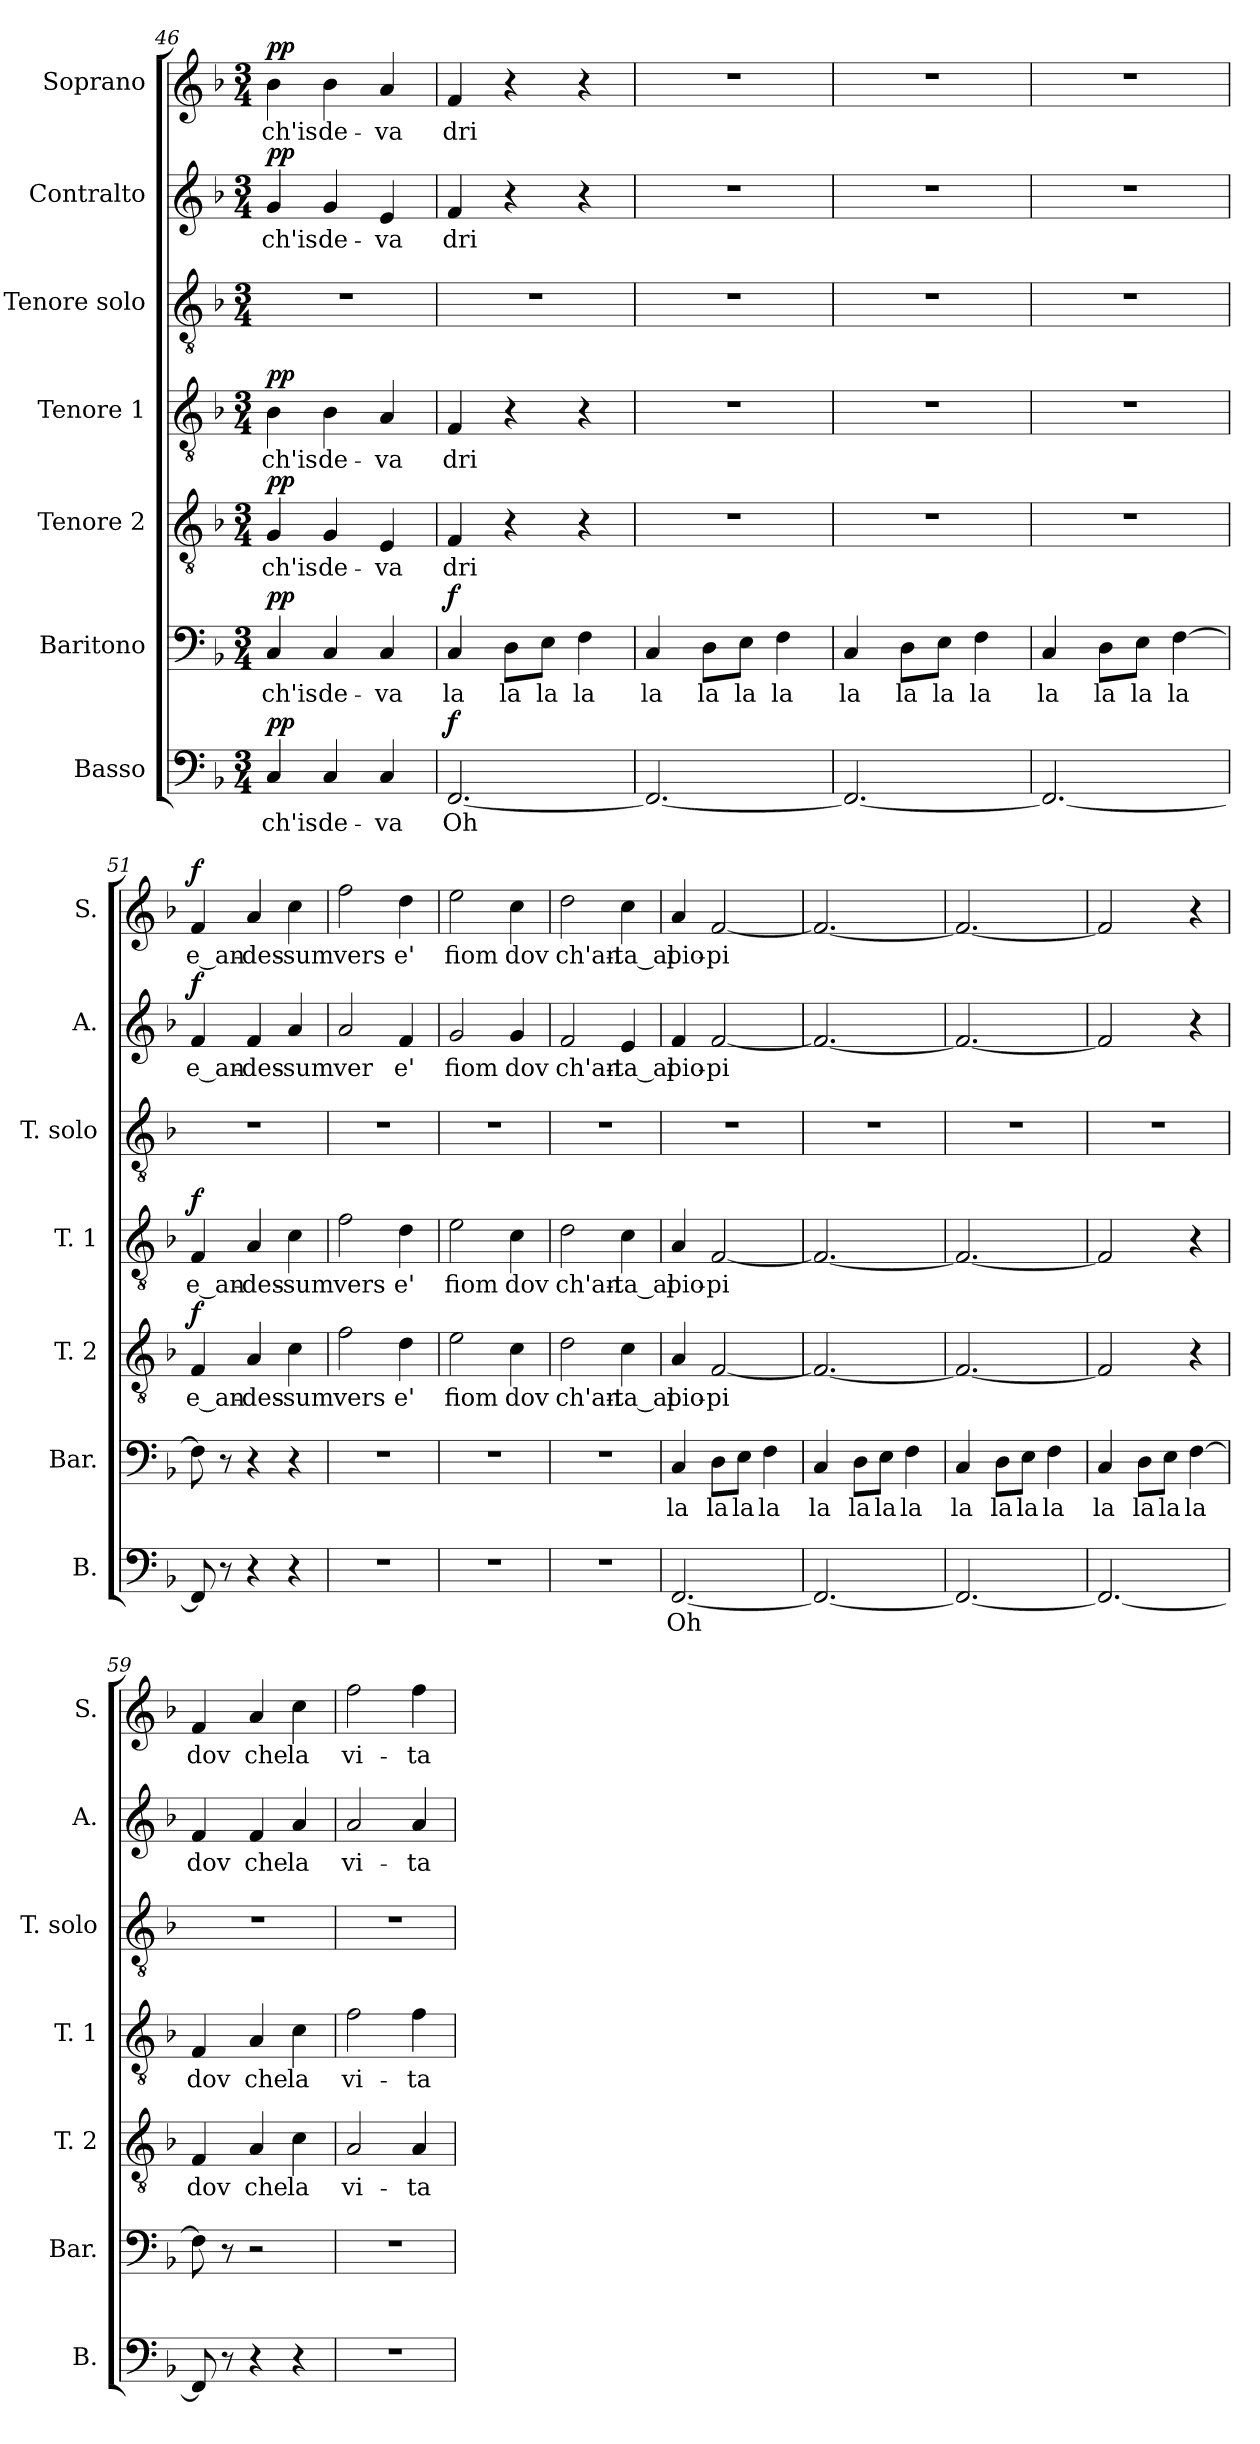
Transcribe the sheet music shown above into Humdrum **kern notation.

**kern	**text	**dynam	**kern	**text	**dynam	**kern	**text	**dynam	**kern	**text	**dynam	**kern	**kern	**text	**dynam	**kern	**text	**dynam
*part7	*part7	*part7	*part6	*part6	*part6	*part5	*part5	*part5	*part4	*part4	*part4	*part3	*part2	*part2	*part2	*part1	*part1	*part1
*staff7	*staff7	*staff7	*staff6	*staff6	*staff6	*staff5	*staff5	*staff5	*staff4	*staff4	*staff4	*staff3	*staff2	*staff2	*staff2	*staff1	*staff1	*staff1
*I"Basso	*	*	*I"Baritono	*	*	*I"Tenore 2	*	*	*I"Tenore 1	*	*	*I"Tenore solo	*I"Contralto	*	*	*I"Soprano	*	*
*I'B.	*	*	*I'Bar.	*	*	*I'T. 2	*	*	*I'T. 1	*	*	*I'T. solo	*I'A.	*	*	*I'S.	*	*
*clefF4	*	*	*clefF4	*	*	*clefGv2	*	*	*clefGv2	*	*	*clefGv2	*clefG2	*	*	*clefG2	*	*
*k[b-]	*	*	*k[b-]	*	*	*k[b-]	*	*	*k[b-]	*	*	*k[b-]	*k[b-]	*	*	*k[b-]	*	*
*M3/4	*	*	*M3/4	*	*	*M3/4	*	*	*M3/4	*	*	*M3/4	*M3/4	*	*	*M3/4	*	*
=46	=46	=46	=46	=46	=46	=46	=46	=46	=46	=46	=46	=46	=46	=46	=46	=46	=46	=46
!	!LO:LY:b	!LO:DY:a	!	!LO:LY:b	!LO:DY:a	!	!LO:LY:b	!LO:DY:a	!	!LO:LY:b	!LO:DY:a	!	!	!LO:LY:b	!LO:DY:a	!	!LO:LY:b	!LO:DY:a
4C/	ch'is	pp	4C/	ch'is	pp	4G/	ch'is	pp	4B-\	ch'is	pp	2.r	4g/	ch'is	pp	4b-\	ch'is	pp
!	!LO:LY:b	!	!	!LO:LY:b	!	!	!LO:LY:b	!	!	!LO:LY:b	!	!	!	!LO:LY:b	!	!	!LO:LY:b	!
4C/	de-	.	4C/	de-	.	4G/	de-	.	4B-\	de-	.	.	4g/	de-	.	4b-\	de-	.
!	!LO:LY:b	!	!	!LO:LY:b	!	!	!LO:LY:b	!	!	!LO:LY:b	!	!	!	!LO:LY:b	!	!	!LO:LY:b	!
4C/	-va	.	4C/	-va	.	4E/	-va	.	4A/	-va	.	.	4e/	-va	.	4a/	-va	.
=47	=47	=47	=47	=47	=47	=47	=47	=47	=47	=47	=47	=47	=47	=47	=47	=47	=47	=47
!!LO:REH:place=s1:a:B:fs=14:t=2a
*	*	*	*	*	*	*	*	*	*	*	*	*	*	*	*	*MM180	*	*
!	!LO:LY:b	!LO:DY:a	!	!LO:LY:b	!LO:DY:a	!	!LO:LY:b	!	!	!LO:LY:b	!	!	!	!LO:LY:b	!	!	!LO:LY:b	!
[2.FF/	Oh	f	4C/	la	f	4F/	dri	.	4F/	dri	.	2.r	4f/	dri	.	4f/	dri	.
!	!	!	!	!LO:LY:b	!	!	!	!	!	!	!	!	!	!	!	!	!	!
.	.	.	8D\L	la	.	4r	.	.	4r	.	.	.	4r	.	.	4r	.	.
!	!	!	!	!LO:LY:b	!	!	!	!	!	!	!	!	!	!	!	!	!	!
.	.	.	8E\J	la	.	.	.	.	.	.	.	.	.	.	.	.	.	.
!	!	!	!	!LO:LY:b	!	!	!	!	!	!	!	!	!	!	!	!	!	!
.	.	.	4F\	la	.	4r	.	.	4r	.	.	.	4r	.	.	4r	.	.
=48	=48	=48	=48	=48	=48	=48	=48	=48	=48	=48	=48	=48	=48	=48	=48	=48	=48	=48
!	!	!	!	!LO:LY:b	!	!	!	!	!	!	!	!	!	!	!	!	!	!
2.FF/_	.	.	4C/	la	.	2.r	.	.	2.r	.	.	2.r	2.r	.	.	2.r	.	.
!	!	!	!	!LO:LY:b	!	!	!	!	!	!	!	!	!	!	!	!	!	!
.	.	.	8D\L	la	.	.	.	.	.	.	.	.	.	.	.	.	.	.
!	!	!	!	!LO:LY:b	!	!	!	!	!	!	!	!	!	!	!	!	!	!
.	.	.	8E\J	la	.	.	.	.	.	.	.	.	.	.	.	.	.	.
!	!	!	!	!LO:LY:b	!	!	!	!	!	!	!	!	!	!	!	!	!	!
.	.	.	4F\	la	.	.	.	.	.	.	.	.	.	.	.	.	.	.
=49	=49	=49	=49	=49	=49	=49	=49	=49	=49	=49	=49	=49	=49	=49	=49	=49	=49	=49
!	!	!	!	!LO:LY:b	!	!	!	!	!	!	!	!	!	!	!	!	!	!
2.FF/_	.	.	4C/	la	.	2.r	.	.	2.r	.	.	2.r	2.r	.	.	2.r	.	.
!	!	!	!	!LO:LY:b	!	!	!	!	!	!	!	!	!	!	!	!	!	!
.	.	.	8D\L	la	.	.	.	.	.	.	.	.	.	.	.	.	.	.
!	!	!	!	!LO:LY:b	!	!	!	!	!	!	!	!	!	!	!	!	!	!
.	.	.	8E\J	la	.	.	.	.	.	.	.	.	.	.	.	.	.	.
!	!	!	!	!LO:LY:b	!	!	!	!	!	!	!	!	!	!	!	!	!	!
.	.	.	4F\	la	.	.	.	.	.	.	.	.	.	.	.	.	.	.
!!LO:LB:g=z
=50	=50	=50	=50	=50	=50	=50	=50	=50	=50	=50	=50	=50	=50	=50	=50	=50	=50	=50
!	!	!	!	!LO:LY:b	!	!	!	!	!	!	!	!	!	!	!	!	!	!
2.FF/_	.	.	4C/	la	.	2.r	.	.	2.r	.	.	2.r	2.r	.	.	2.r	.	.
!	!	!	!	!LO:LY:b	!	!	!	!	!	!	!	!	!	!	!	!	!	!
.	.	.	8D\L	la	.	.	.	.	.	.	.	.	.	.	.	.	.	.
!	!	!	!	!LO:LY:b	!	!	!	!	!	!	!	!	!	!	!	!	!	!
.	.	.	8E\J	la	.	.	.	.	.	.	.	.	.	.	.	.	.	.
!	!	!	!	!LO:LY:b	!	!	!	!	!	!	!	!	!	!	!	!	!	!
.	.	.	[4F\	la	.	.	.	.	.	.	.	.	.	.	.	.	.	.
=51	=51	=51	=51	=51	=51	=51	=51	=51	=51	=51	=51	=51	=51	=51	=51	=51	=51	=51
!	!	!	!	!	!	!	!LO:LY:b	!LO:DY:a	!	!LO:LY:b	!LO:DY:a	!	!	!LO:LY:b	!LO:DY:a	!	!LO:LY:b	!LO:DY:a
8FF/]	.	.	8F\]	.	.	4F/	e_an-	f	4F/	e_an-	f	2.r	4f/	e_an-	f	4f/	e_an-	f
8r	.	.	8r	.	.	.	.	.	.	.	.	.	.	.	.	.	.	.
!	!	!	!	!	!	!	!LO:LY:b	!	!	!LO:LY:b	!	!	!	!LO:LY:b	!	!	!LO:LY:b	!
4r	.	.	4r	.	.	4A/	-des-	.	4A/	-des-	.	.	4f/	-des-	.	4a/	-des-	.
!	!	!	!	!	!	!	!LO:LY:b	!	!	!LO:LY:b	!	!	!	!LO:LY:b	!	!	!LO:LY:b	!
4r	.	.	4r	.	.	4c\	-sum	.	4c\	-sum	.	.	4a/	-sum	.	4cc\	-sum	.
=52	=52	=52	=52	=52	=52	=52	=52	=52	=52	=52	=52	=52	=52	=52	=52	=52	=52	=52
!	!	!	!	!	!	!	!LO:LY:b	!	!	!LO:LY:b	!	!	!	!LO:LY:b	!	!	!LO:LY:b	!
2.r	.	.	2.r	.	.	2f\	vers	.	2f\	vers	.	2.r	2a/	ver	.	2ff\	vers	.
!	!	!	!	!	!	!	!LO:LY:b	!	!	!LO:LY:b	!	!	!	!LO:LY:b	!	!	!LO:LY:b	!
.	.	.	.	.	.	4d\	e'	.	4d\	e'	.	.	4f/	e'	.	4dd\	e'	.
=53	=53	=53	=53	=53	=53	=53	=53	=53	=53	=53	=53	=53	=53	=53	=53	=53	=53	=53
!	!	!	!	!	!	!	!LO:LY:b	!	!	!LO:LY:b	!	!	!	!LO:LY:b	!	!	!LO:LY:b	!
2.r	.	.	2.r	.	.	2e\	fiom	.	2e\	fiom	.	2.r	2g/	fiom	.	2ee\	fiom	.
!	!	!	!	!	!	!	!LO:LY:b	!	!	!LO:LY:b	!	!	!	!LO:LY:b	!	!	!LO:LY:b	!
.	.	.	.	.	.	4c\	dov	.	4c\	dov	.	.	4g/	dov	.	4cc\	dov	.
=54	=54	=54	=54	=54	=54	=54	=54	=54	=54	=54	=54	=54	=54	=54	=54	=54	=54	=54
!	!	!	!	!	!	!	!LO:LY:b	!	!	!LO:LY:b	!	!	!	!LO:LY:b	!	!	!LO:LY:b	!
2.r	.	.	2.r	.	.	2d\	ch'an-	.	2d\	ch'an-	.	2.r	2f/	ch'an-	.	2dd\	ch'an-	.
!	!	!	!	!	!	!	!LO:LY:b	!	!	!LO:LY:b	!	!	!	!LO:LY:b	!	!	!LO:LY:b	!
.	.	.	.	.	.	4c\	-ta_al	.	4c\	-ta_al	.	.	4e/	-ta_al	.	4cc\	-ta_al	.
=55	=55	=55	=55	=55	=55	=55	=55	=55	=55	=55	=55	=55	=55	=55	=55	=55	=55	=55
!	!LO:LY:b	!	!	!LO:LY:b	!	!	!LO:LY:b	!	!	!LO:LY:b	!	!	!	!LO:LY:b	!	!	!LO:LY:b	!
[2.FF/	Oh	.	4C/	la	.	4A/	pio-	.	4A/	pio-	.	2.r	4f/	pio-	.	4a/	pio-	.
!	!	!	!	!LO:LY:b	!	!	!LO:LY:b	!	!	!LO:LY:b	!	!	!	!LO:LY:b	!	!	!LO:LY:b	!
.	.	.	8D\L	la	.	[2F/	-pi	.	[2F/	-pi	.	.	[2f/	-pi	.	[2f/	-pi	.
!	!	!	!	!LO:LY:b	!	!	!	!	!	!	!	!	!	!	!	!	!	!
.	.	.	8E\J	la	.	.	.	.	.	.	.	.	.	.	.	.	.	.
!	!	!	!	!LO:LY:b	!	!	!	!	!	!	!	!	!	!	!	!	!	!
.	.	.	4F\	la	.	.	.	.	.	.	.	.	.	.	.	.	.	.
=56	=56	=56	=56	=56	=56	=56	=56	=56	=56	=56	=56	=56	=56	=56	=56	=56	=56	=56
!	!	!	!	!LO:LY:b	!	!	!	!	!	!	!	!	!	!	!	!	!	!
2.FF/_	.	.	4C/	la	.	2.F/_	.	.	2.F/_	.	.	2.r	2.f/_	.	.	2.f/_	.	.
!	!	!	!	!LO:LY:b	!	!	!	!	!	!	!	!	!	!	!	!	!	!
.	.	.	8D\L	la	.	.	.	.	.	.	.	.	.	.	.	.	.	.
!	!	!	!	!LO:LY:b	!	!	!	!	!	!	!	!	!	!	!	!	!	!
.	.	.	8E\J	la	.	.	.	.	.	.	.	.	.	.	.	.	.	.
!	!	!	!	!LO:LY:b	!	!	!	!	!	!	!	!	!	!	!	!	!	!
.	.	.	4F\	la	.	.	.	.	.	.	.	.	.	.	.	.	.	.
=57	=57	=57	=57	=57	=57	=57	=57	=57	=57	=57	=57	=57	=57	=57	=57	=57	=57	=57
!	!	!	!	!LO:LY:b	!	!	!	!	!	!	!	!	!	!	!	!	!	!
2.FF/_	.	.	4C/	la	.	2.F/_	.	.	2.F/_	.	.	2.r	2.f/_	.	.	2.f/_	.	.
!	!	!	!	!LO:LY:b	!	!	!	!	!	!	!	!	!	!	!	!	!	!
.	.	.	8D\L	la	.	.	.	.	.	.	.	.	.	.	.	.	.	.
!	!	!	!	!LO:LY:b	!	!	!	!	!	!	!	!	!	!	!	!	!	!
.	.	.	8E\J	la	.	.	.	.	.	.	.	.	.	.	.	.	.	.
!	!	!	!	!LO:LY:b	!	!	!	!	!	!	!	!	!	!	!	!	!	!
.	.	.	4F\	la	.	.	.	.	.	.	.	.	.	.	.	.	.	.
=58	=58	=58	=58	=58	=58	=58	=58	=58	=58	=58	=58	=58	=58	=58	=58	=58	=58	=58
!	!	!	!	!LO:LY:b	!	!	!	!	!	!	!	!	!	!	!	!	!	!
2.FF/_	.	.	4C/	la	.	2F/]	.	.	2F/]	.	.	2.r	2f/]	.	.	2f/]	.	.
!	!	!	!	!LO:LY:b	!	!	!	!	!	!	!	!	!	!	!	!	!	!
.	.	.	8D\L	la	.	.	.	.	.	.	.	.	.	.	.	.	.	.
!	!	!	!	!LO:LY:b	!	!	!	!	!	!	!	!	!	!	!	!	!	!
.	.	.	8E\J	la	.	.	.	.	.	.	.	.	.	.	.	.	.	.
!	!	!	!	!LO:LY:b	!	!	!	!	!	!	!	!	!	!	!	!	!	!
.	.	.	[4F\	la	.	4r	.	.	4r	.	.	.	4r	.	.	4r	.	.
!!LO:PB:g=z
=59	=59	=59	=59	=59	=59	=59	=59	=59	=59	=59	=59	=59	=59	=59	=59	=59	=59	=59
!	!	!	!	!	!	!	!LO:LY:b	!	!	!LO:LY:b	!	!	!	!LO:LY:b	!	!	!LO:LY:b	!
8FF/]	.	.	8F\]	.	.	4F/	dov	.	4F/	dov	.	2.r	4f/	dov	.	4f/	dov	.
8r	.	.	8r	.	.	.	.	.	.	.	.	.	.	.	.	.	.	.
!	!	!	!	!	!	!	!LO:LY:b	!	!	!LO:LY:b	!	!	!	!LO:LY:b	!	!	!LO:LY:b	!
4r	.	.	2r	.	.	4A/	che	.	4A/	che	.	.	4f/	che	.	4a/	che	.
!	!	!	!	!	!	!	!LO:LY:b	!	!	!LO:LY:b	!	!	!	!LO:LY:b	!	!	!LO:LY:b	!
4r	.	.	.	.	.	4c\	la	.	4c\	la	.	.	4a/	la	.	4cc\	la	.
=60	=60	=60	=60	=60	=60	=60	=60	=60	=60	=60	=60	=60	=60	=60	=60	=60	=60	=60
!	!	!	!	!	!	!	!LO:LY:b	!	!	!LO:LY:b	!	!	!	!LO:LY:b	!	!	!LO:LY:b	!
2.r	.	.	2.r	.	.	2A/	vi-	.	2f\	vi-	.	2.r	2a/	vi-	.	2ff\	vi-	.
!	!	!	!	!	!	!	!LO:LY:b	!	!	!LO:LY:b	!	!	!	!LO:LY:b	!	!	!LO:LY:b	!
.	.	.	.	.	.	4A/	-ta	.	4f\	-ta	.	.	4a/	-ta	.	4ff\	-ta	.
=	=	=	=	=	=	=	=	=	=	=	=	=	=	=	=	=	=	=
*-	*-	*-	*-	*-	*-	*-	*-	*-	*-	*-	*-	*-	*-	*-	*-	*-	*-	*-
